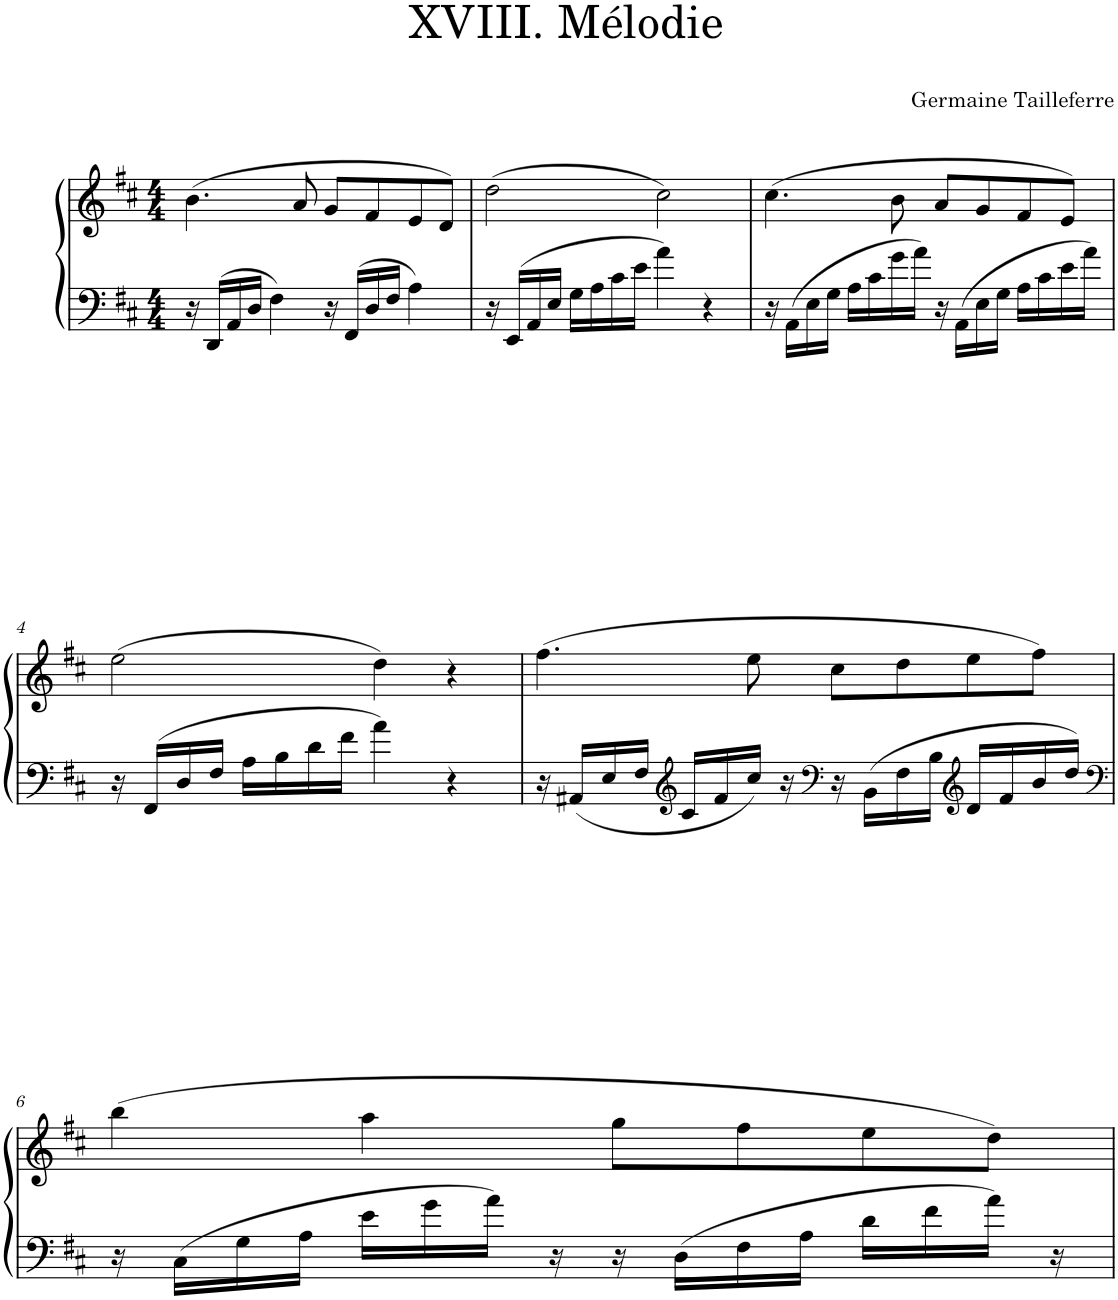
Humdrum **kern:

**kern	**kern
*part1	*part1
*staff2	*staff1
*I"Piano	*
*I'Pno.	*
*clefF4	*clefG2
*k[f#c#]	*k[f#c#]
*M4/4	*M4/4
=1	=1
16r	(4.b\
16DD/LL	.
16AA/	.
16D/JJ	.
4F#\	.
.	8a/
16r	8g/L
16FF#/LL	.
16D/	8f#/
16F#/JJ	.
4A\	8e/
.	8d/J)
=2	=2
16r	(2dd\
16EE/LL	.
16AA/	.
16E/JJ	.
16G\LL	.
16A\	.
16c#\	.
16e\JJ	.
4a\	2cc#\)
4r	.
=3	=3
16r	(4.cc#\
16AA\LL	.
16E\	.
16G\JJ	.
16A\LL	.
16c#\	.
16g\	8b\
16a\JJ	.
16r	8a/L
16AA\LL	.
16E\	8g/
16G\JJ	.
16A\LL	8f#/
16c#\	.
16e\	8e/J)
16a\JJ	.
!!LO:LB:g=z
=4	=4
16r	(2ee\
16FF#/LL	.
16D/	.
16F#/JJ	.
16A\LL	.
16B\	.
16d\	.
16f#\JJ	.
4a\	4dd\)
4r	4r
=5	=5
16r	(4.ff#\
16AA#X/LL	.
16E/	.
16F#/JJ	.
*clefG2	*
16c#/LL	.
16f#/	.
16cc#/JJ	8ee\
16r	.
*clefF4	*
16r	8cc#\L
16BB\LL	.
16F#\	8dd\
16B\JJ	.
*clefG2	*
16d/LL	8ee\
16f#/	.
16b/	8ff#\J)
16dd/JJ	.
!!LO:LB:g=z
=6	=6
*clefF4	*
16r	(4bb\
16C#\LL	.
16G\	.
16A\JJ	.
16e\LL	4aa\
16g\	.
16a\JJ	.
16r	.
16r	8gg\L
16D\LL	.
16F#\	8ff#\
16A\JJ	.
16d\LL	8ee\
16f#\	.
16a\JJ	8dd\J)
16r	.
=	=
*-	*-
